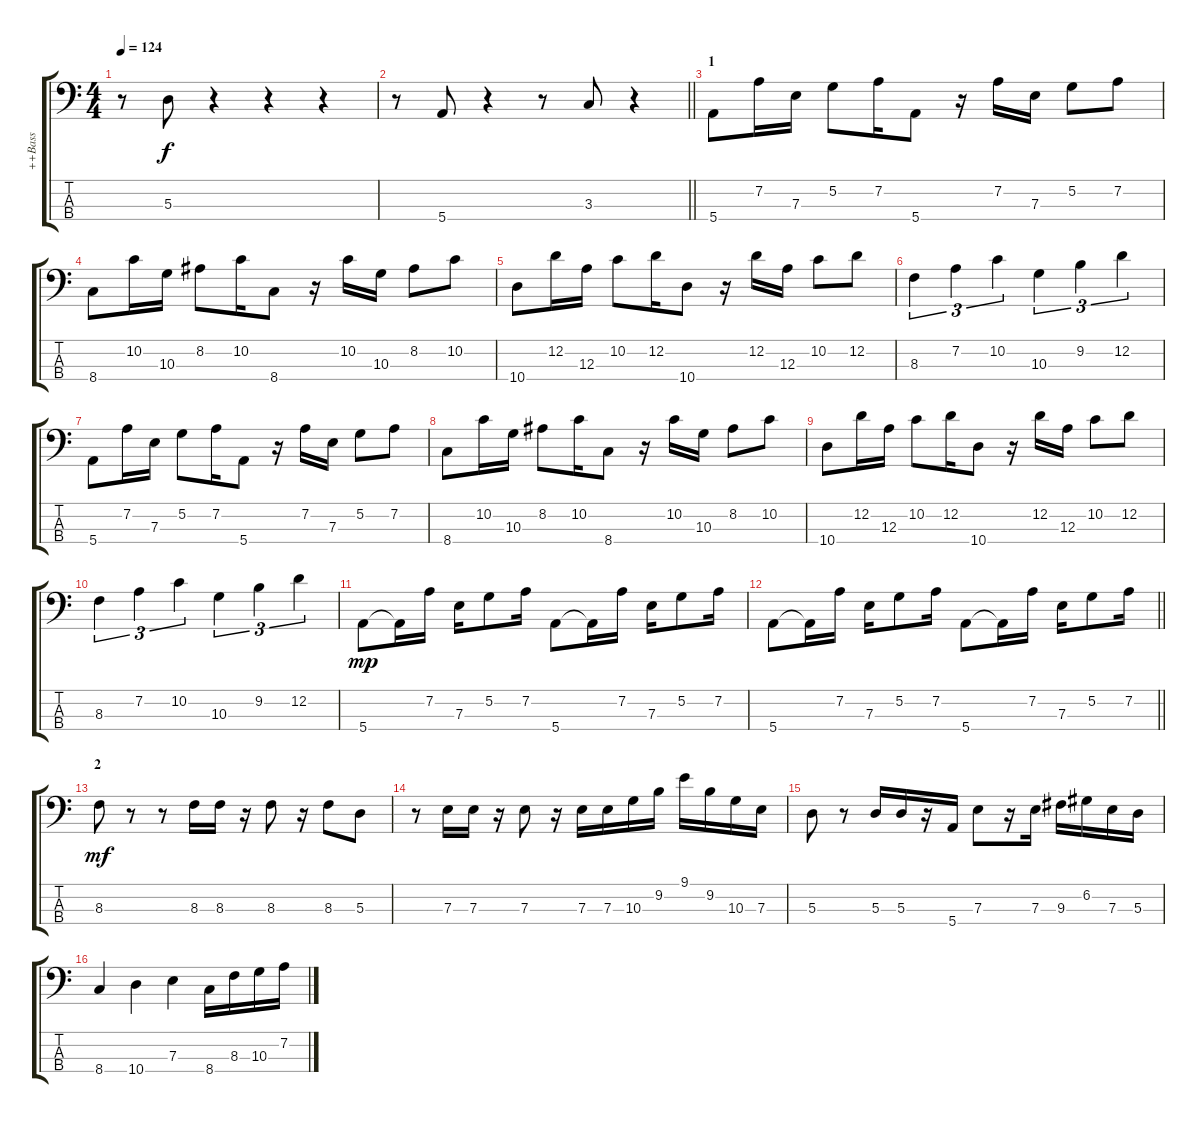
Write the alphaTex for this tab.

\track ("++Bass" "++Bass") {instrument synthbass1}
\staff {score tabs}
\tuning (G2 D2 A1 E1) {hide}
\ts (4 4)
\tempo 124
\clef f4
\ks c
r.8{dy f} 5.3.8 r.4 r.4 r.4 |
\barLineRight lightlight
r.8 5.4.8 r.4 r.8 3.3.8 r.4 |
\section ("" "1")
5.4.8 7.2.16 7.3.16 5.2.8 7.2.16 5.4.8 r.16 7.2.16 7.3.16 5.2.8 7.2.8 |
8.4.8 10.2.16 10.3.16 8.2.8 10.2.16 8.4.8 r.16 10.2.16 10.3.16 8.2.8 10.2.8 |
10.4.8 12.2.16 12.3.16 10.2.8 12.2.16 10.4.8 r.16 12.2.16 12.3.16 10.2.8 12.2.8 |
8.3.4{tu (3 2)} 7.2.4{tu (3 2)} 10.2.4{tu (3 2)} 10.3.4{tu (3 2)} 9.2.4{tu (3 2)} 12.2.4{tu (3 2)} |
5.4.8 7.2.16 7.3.16 5.2.8 7.2.16 5.4.8 r.16 7.2.16 7.3.16 5.2.8 7.2.8 |
8.4.8 10.2.16 10.3.16 8.2.8 10.2.16 8.4.8 r.16 10.2.16 10.3.16 8.2.8 10.2.8 |
10.4.8 12.2.16 12.3.16 10.2.8 12.2.16 10.4.8 r.16 12.2.16 12.3.16 10.2.8 12.2.8 |
8.3.4{tu (3 2)} 7.2.4{tu (3 2)} 10.2.4{tu (3 2)} 10.3.4{tu (3 2)} 9.2.4{tu (3 2)} 12.2.4{tu (3 2)} |
5.4.8{dy mp} 5.4{t}.16 7.2.16 7.3.16 5.2.8 7.2.16 5.4.8 5.4{t}.16 7.2.16 7.3.16 5.2.8 7.2.16 |
\barLineRight lightlight
5.4.8 5.4{t}.16 7.2.16 7.3.16 5.2.8 7.2.16 5.4.8 5.4{t}.16 7.2.16 7.3.16 5.2.8 7.2.16 |
\section ("" "2")
8.3.8{dy mf} r.8 r.8 8.3.16 8.3.16 r.16 8.3.8 r.16 8.3.8 5.3.8 |
r.8 7.3.16 7.3.16 r.16 7.3.8 r.16 7.3.16 7.3.16 10.3.16 9.2.16 9.1.16 9.2.16 10.3.16 7.3.16 |
5.3.8 r.8 5.3.16 5.3.16 r.16 5.4.16 7.3.8 r.16 7.3.16 9.3.16 6.2.16 7.3.16 5.3.16 |
8.4.4 10.4.4 7.3.4 8.4.16 8.3.16 10.3.16 7.2.16
